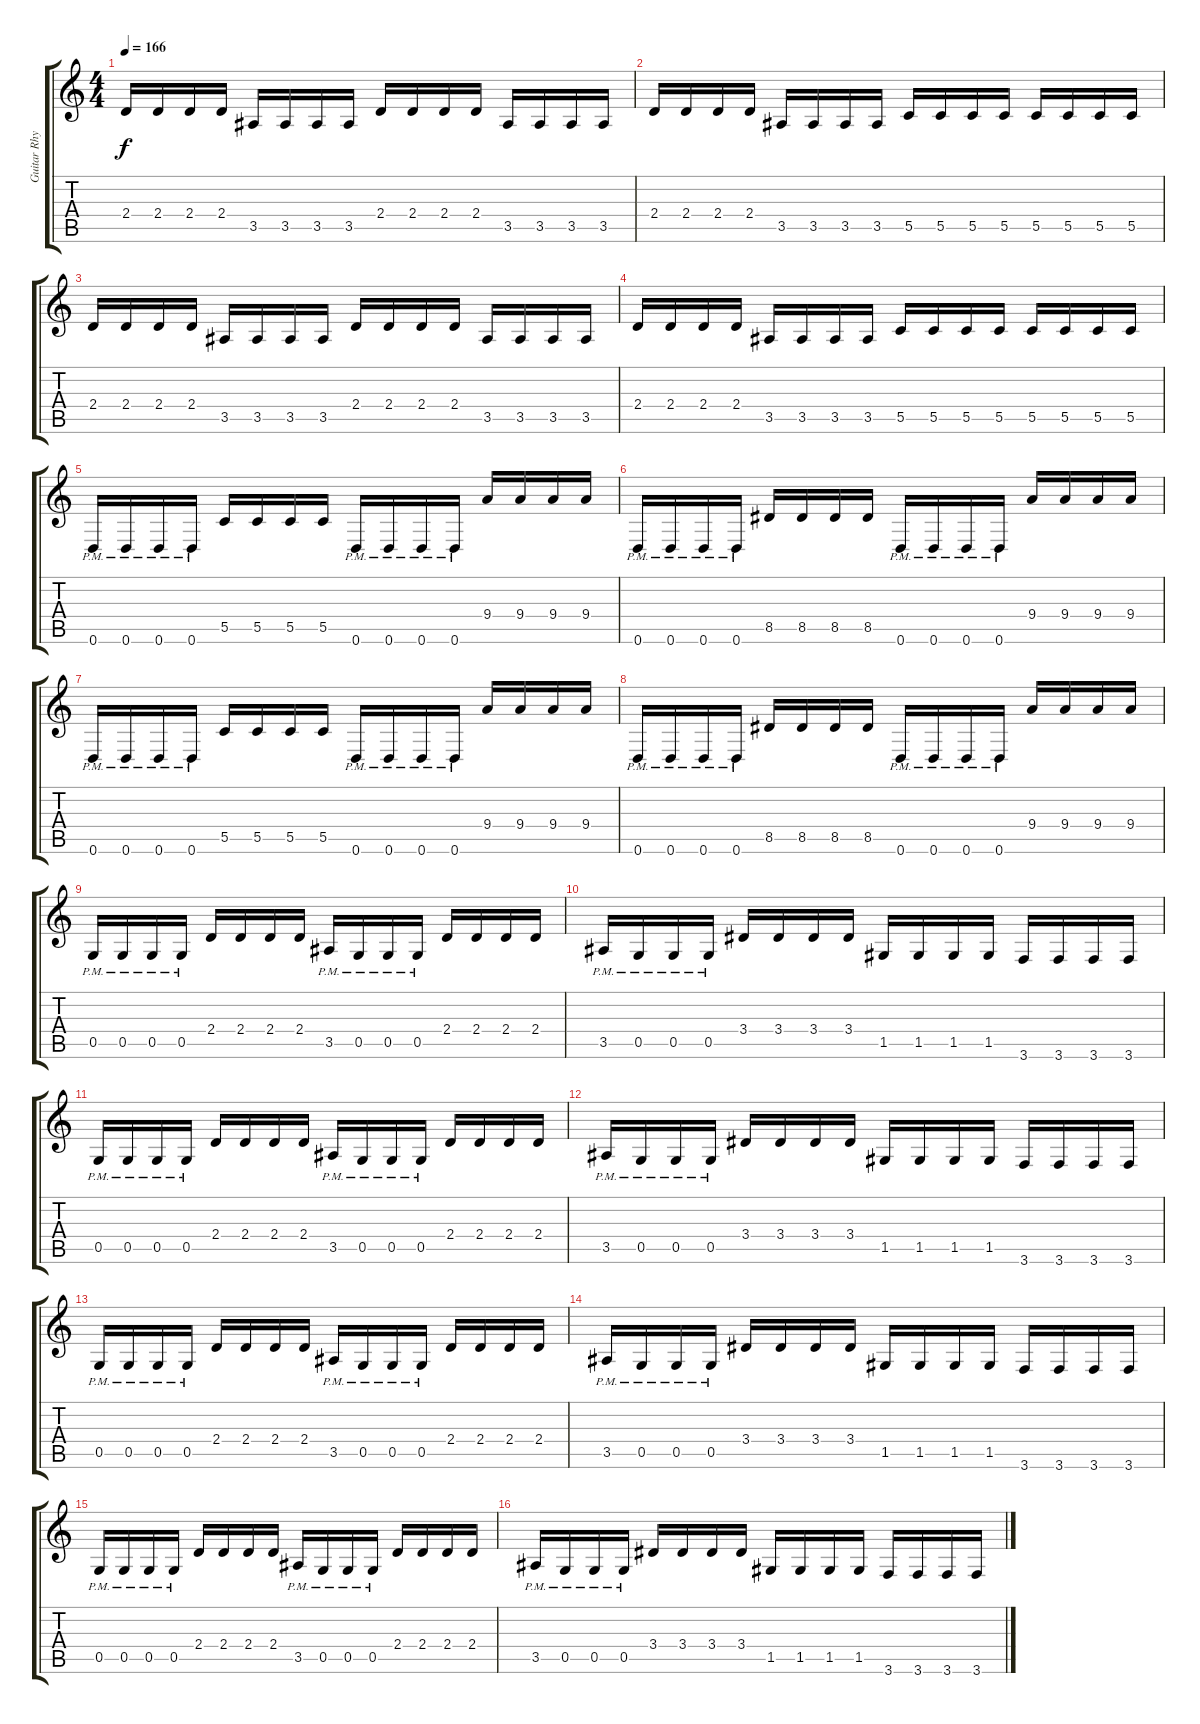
\track ("Guitar Rhytm" "Guitar Rhy") {instrument overdrivenguitar}
\staff {score tabs}
\tuning (D4 A3 F3 C3 G2 D2) {hide}
\ts (4 4)
\tempo 166
\clef g2
\ks c
2.4.16{dy f} 2.4.16 2.4.16 2.4.16 3.5.16 3.5.16 3.5.16 3.5.16 2.4.16 2.4.16 2.4.16 2.4.16 3.5.16 3.5.16 3.5.16 3.5.16 |
2.4.16 2.4.16 2.4.16 2.4.16 3.5.16 3.5.16 3.5.16 3.5.16 5.5.16 5.5.16 5.5.16 5.5.16 5.5.16 5.5.16 5.5.16 5.5.16 |
2.4.16 2.4.16 2.4.16 2.4.16 3.5.16 3.5.16 3.5.16 3.5.16 2.4.16 2.4.16 2.4.16 2.4.16 3.5.16 3.5.16 3.5.16 3.5.16 |
2.4.16 2.4.16 2.4.16 2.4.16 3.5.16 3.5.16 3.5.16 3.5.16 5.5.16 5.5.16 5.5.16 5.5.16 5.5.16 5.5.16 5.5.16 5.5.16 |
0.6{pm}.16 0.6{pm}.16 0.6{pm}.16 0.6{pm}.16 5.5.16 5.5.16 5.5.16 5.5.16 0.6{pm}.16 0.6{pm}.16 0.6{pm}.16 0.6{pm}.16 9.4.16 9.4.16 9.4.16 9.4.16 |
0.6{pm}.16 0.6{pm}.16 0.6{pm}.16 0.6{pm}.16 8.5.16 8.5.16 8.5.16 8.5.16 0.6{pm}.16 0.6{pm}.16 0.6{pm}.16 0.6{pm}.16 9.4.16 9.4.16 9.4.16 9.4.16 |
0.6{pm}.16 0.6{pm}.16 0.6{pm}.16 0.6{pm}.16 5.5.16 5.5.16 5.5.16 5.5.16 0.6{pm}.16 0.6{pm}.16 0.6{pm}.16 0.6{pm}.16 9.4.16 9.4.16 9.4.16 9.4.16 |
0.6{pm}.16 0.6{pm}.16 0.6{pm}.16 0.6{pm}.16 8.5.16 8.5.16 8.5.16 8.5.16 0.6{pm}.16 0.6{pm}.16 0.6{pm}.16 0.6{pm}.16 9.4.16 9.4.16 9.4.16 9.4.16 |
0.5{pm}.16 0.5{pm}.16 0.5{pm}.16 0.5{pm}.16 2.4.16 2.4.16 2.4.16 2.4.16 3.5{pm}.16 0.5{pm}.16 0.5{pm}.16 0.5{pm}.16 2.4.16 2.4.16 2.4.16 2.4.16 |
3.5{pm}.16 0.5{pm}.16 0.5{pm}.16 0.5{pm}.16 3.4.16 3.4.16 3.4.16 3.4.16 1.5.16 1.5.16 1.5.16 1.5.16 3.6.16 3.6.16 3.6.16 3.6.16 |
0.5{pm}.16 0.5{pm}.16 0.5{pm}.16 0.5{pm}.16 2.4.16 2.4.16 2.4.16 2.4.16 3.5{pm}.16 0.5{pm}.16 0.5{pm}.16 0.5{pm}.16 2.4.16 2.4.16 2.4.16 2.4.16 |
3.5{pm}.16 0.5{pm}.16 0.5{pm}.16 0.5{pm}.16 3.4.16 3.4.16 3.4.16 3.4.16 1.5.16 1.5.16 1.5.16 1.5.16 3.6.16 3.6.16 3.6.16 3.6.16 |
0.5{pm}.16 0.5{pm}.16 0.5{pm}.16 0.5{pm}.16 2.4.16 2.4.16 2.4.16 2.4.16 3.5{pm}.16 0.5{pm}.16 0.5{pm}.16 0.5{pm}.16 2.4.16 2.4.16 2.4.16 2.4.16 |
3.5{pm}.16 0.5{pm}.16 0.5{pm}.16 0.5{pm}.16 3.4.16 3.4.16 3.4.16 3.4.16 1.5.16 1.5.16 1.5.16 1.5.16 3.6.16 3.6.16 3.6.16 3.6.16 |
0.5{pm}.16 0.5{pm}.16 0.5{pm}.16 0.5{pm}.16 2.4.16 2.4.16 2.4.16 2.4.16 3.5{pm}.16 0.5{pm}.16 0.5{pm}.16 0.5{pm}.16 2.4.16 2.4.16 2.4.16 2.4.16 |
3.5{pm}.16 0.5{pm}.16 0.5{pm}.16 0.5{pm}.16 3.4.16 3.4.16 3.4.16 3.4.16 1.5.16 1.5.16 1.5.16 1.5.16 3.6.16 3.6.16 3.6.16 3.6.16
